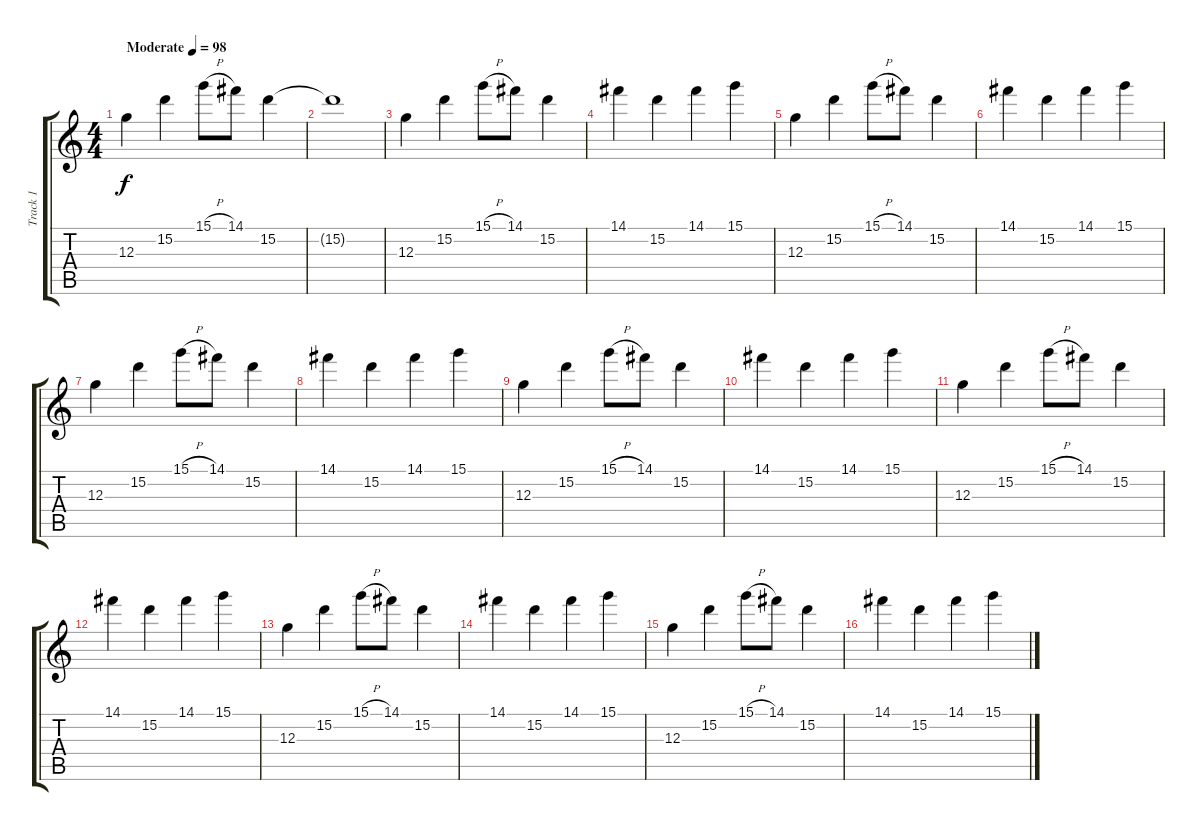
\track ("Track 1" "Track 1") {instrument acousticguitarnylon}
\staff {score tabs}
\tuning (E4 B3 G3 D3 A2 E2) {hide}
\ts (4 4)
\tempo (98 "Moderate")
\clef g2
\ks c
12.3.4{dy f instrument acousticguitarnylon} 15.2.4 15.1{h}.8 14.1.8 15.2.4 |
15.2{t}.1 |
12.3.4 15.2.4 15.1{h}.8 14.1.8 15.2.4 |
14.1.4 15.2.4 14.1.4 15.1.4 |
12.3.4 15.2.4 15.1{h}.8 14.1.8 15.2.4 |
14.1.4 15.2.4 14.1.4 15.1.4 |
12.3.4 15.2.4 15.1{h}.8 14.1.8 15.2.4 |
14.1.4 15.2.4 14.1.4 15.1.4 |
12.3.4 15.2.4 15.1{h}.8 14.1.8 15.2.4 |
14.1.4 15.2.4 14.1.4 15.1.4 |
12.3.4 15.2.4 15.1{h}.8 14.1.8 15.2.4 |
14.1.4 15.2.4 14.1.4 15.1.4 |
12.3.4 15.2.4 15.1{h}.8 14.1.8 15.2.4 |
14.1.4 15.2.4 14.1.4 15.1.4 |
12.3.4 15.2.4 15.1{h}.8 14.1.8 15.2.4 |
14.1.4 15.2.4 14.1.4 15.1.4
